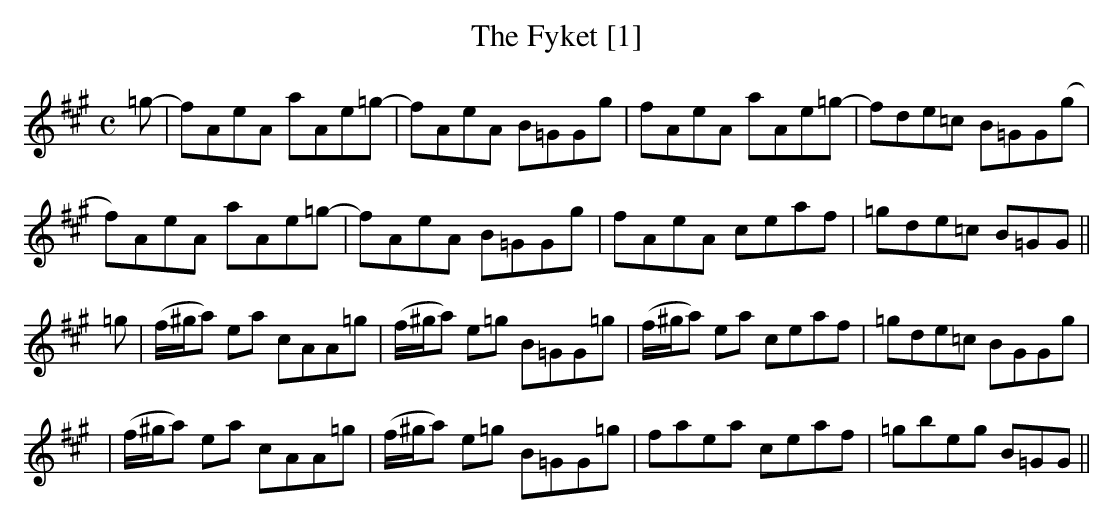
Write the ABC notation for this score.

X:1
T:Fyket [1], The
M:C
L:1/8
K:A
=g-|fAeA aAe=g-|fAeA B=GGg-|fAeA aAe=g-|fde=c B=GG(g|
f)AeA aAe=g-|fAeA B=GGg-|fAeA ceaf|=gde=c B=GG||
=g|(f/^g/a) ea cAA=g|(f/^g/a) e=g B=GG=g|(f/^g/a) ea ceaf|=gde=c BGGg|
|(f/^g/a) ea cAA=g|(f/^g/a) e=g B=GG=g|faea ceaf|=gbeg B=GG||
